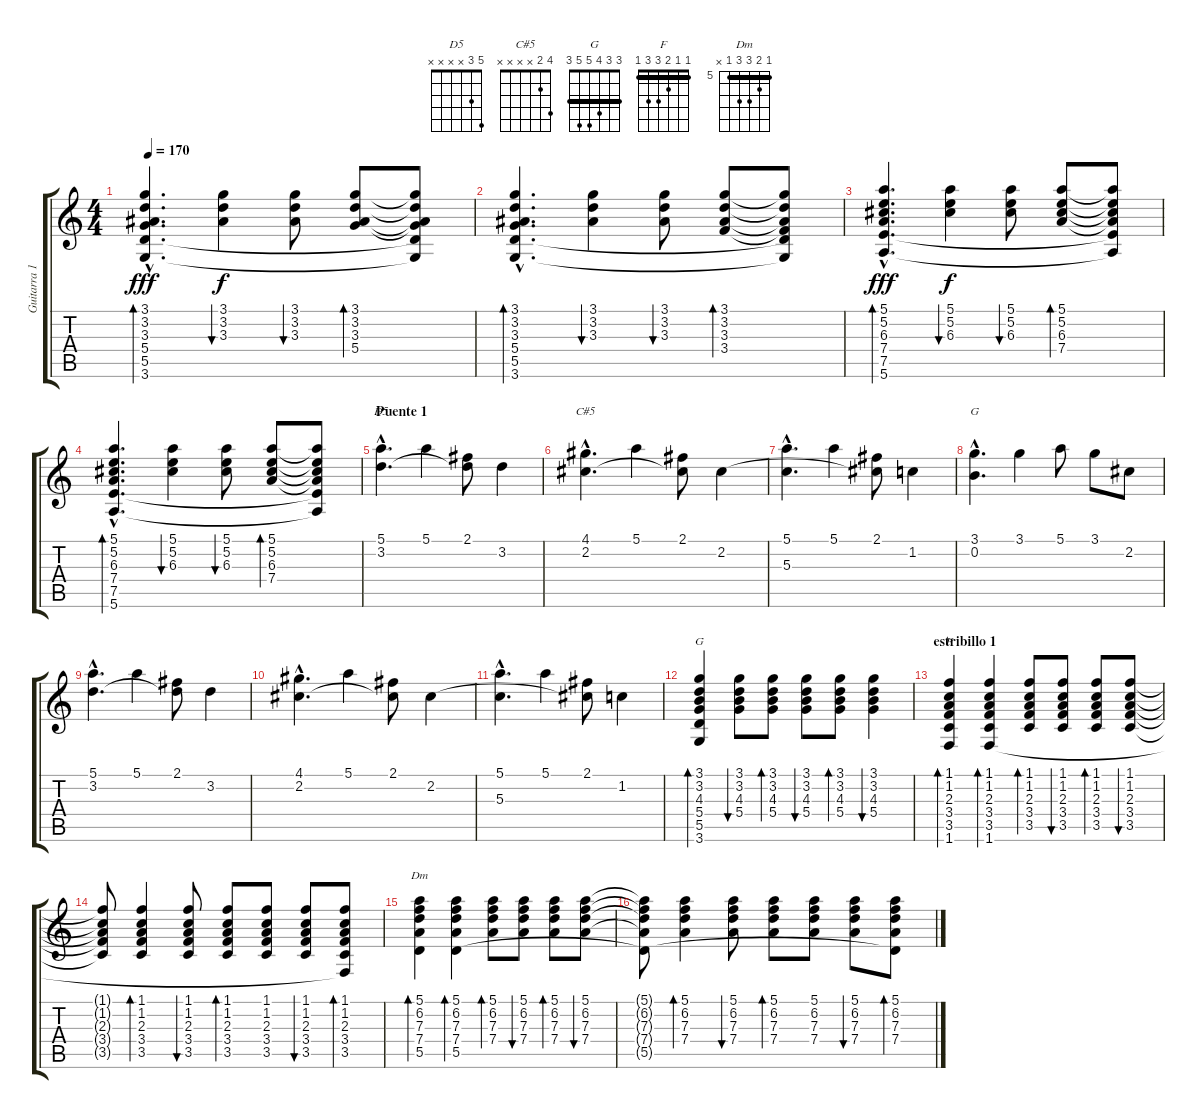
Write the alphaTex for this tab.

\track ("Guitarra 1" "Guitarra 1") {instrument acousticguitarsteel}
\staff {score tabs}
\tuning (E4 B3 G3 D3 A2 E2) {hide}
\chord ("D5" 5 3 x x x x)
\chord ("C#5" 4 2 x x x x)
\chord ("G" 3 0 x x x x)
\chord ("G" 3 3 4 5 5 3) {barre 3}
\chord ("F" 1 1 2 3 3 1) {barre 1}
\chord ("Dm" 5 6 7 7 5 x) {firstfret 5 barre 5}
\ts (4 4)
\tempo 170
\clef g2
\ks c
(3.1{hac} 3.2{hac} 3.3{hac} 5.4{hac} 5.5{hac} 3.6{hac}).4{d bd 240 dy fff} (3.1 3.2 3.3).4{bu 120 dy f} (3.1 3.2 3.3).8{bu 120} (3.1 3.2 3.3 5.4).8{bd 120} (3.1{t} 3.2{t} 3.3{t} 5.4{t} 5.5{t} 3.6{t}).8 |
(3.1{hac} 3.2{hac} 3.3{hac} 5.4{hac} 5.5{hac} 3.6{hac}).4{d bd 120} (3.1 3.2 3.3).4{bu 120} (3.1 3.2 3.3).8{bu 120} (3.1 3.2 3.3 3.4).8{bd 120} (3.1{t} 3.2{t} 3.3{t} 3.4{t} 5.5{t} 3.6{t}).8 |
(5.1{hac} 5.2{hac} 6.3{hac} 7.4{hac} 7.5{hac} 5.6{hac}).4{d bd 240 dy fff} (5.1 5.2 6.3).4{bu 120 dy f} (5.1 5.2 6.3).8{bu 120} (5.1 5.2 6.3 7.4).8{bd 120} (5.1{t} 5.2{t} 6.3{t} 7.4{t} 7.5{t} 5.6{t}).8 |
(5.1{hac} 5.2{hac} 6.3{hac} 7.4{hac} 7.5{hac} 5.6{hac}).4{d bd 120} (5.1 5.2 6.3).4{bu 120} (5.1 5.2 6.3).8{bu 120} (5.1 5.2 6.3 7.4).8{bd 120} (5.1{t} 5.2{t} 6.3{t} 7.4{t} 7.5{t} 5.6{t}).8 |
\section ("" "Puente 1")
(5.1{hac} 3.2{hac}).4{d ch "D5"} 5.1.4 (2.1 3.2{t}).8 3.2.4 |
(4.1{hac} 2.2{hac}).4{d ch "C#5"} 5.1.4 (2.1 2.2{t}).8 2.2.4 |
(5.1{hac} 5.3{hac}).4{d} 5.1.4 (2.1 2.2{t}).8 1.2.4 |
(3.1{hac} 0.2{hac}).4{d ch "G"} 3.1.4 5.1.8 3.1.8 2.2.8 |
(5.1{hac} 3.2{hac}).4{d} 5.1.4 (2.1 3.2{t}).8 3.2.4 |
(4.1{hac} 2.2{hac}).4{d} 5.1.4 (2.1 2.2{t}).8 2.2.4 |
(5.1{hac} 5.3{hac}).4{d} 5.1.4 (2.1 2.2{t}).8 1.2.4 |
(3.1 3.2 4.3 5.4 5.5 3.6).4{bd 120 ch "G"} (3.1 3.2 4.3 5.4).8{bu 120} (3.1 3.2 4.3 5.4).8{bd 120} (3.1 3.2 4.3 5.4).8{bu 120} (3.1 3.2 4.3 5.4).8{bd 120} (3.1 3.2 4.3 5.4).4{bu 120} |
\section ("" "estribillo 1")
(1.1 1.2 2.3 3.4 3.5 1.6).4{bd 60 ch "F"} (1.1 1.2 2.3 3.4 3.5 1.6).4{bd 60} (1.1 1.2 2.3 3.4 3.5).8{bd 60} (1.1 1.2 2.3 3.4 3.5).8{bu 60} (1.1 1.2 2.3 3.4 3.5).8{bd 60} (1.1 1.2 2.3 3.4 3.5).8{bu 60} |
(1.1{t} 1.2{t} 2.3{t} 3.4{t} 3.5{t}).8 (1.1 1.2 2.3 3.4 3.5).4{bd 60} (1.1 1.2 2.3 3.4 3.5).8{bu 60} (1.1 1.2 2.3 3.4 3.5).8{bd 60} (1.1 1.2 2.3 3.4 3.5).8 (1.1 1.2 2.3 3.4 3.5).8{bu 60} (1.1 1.2 2.3 3.4 3.5 1.6{t}).8{bd 60} |
(5.1 6.2 7.3 7.4 5.5).4{bd 60 ch "Dm"} (5.1 6.2 7.3 7.4 5.5).4{bd 60} (5.1 6.2 7.3 7.4).8{bd 60} (5.1 6.2 7.3 7.4).8{bu 60} (5.1 6.2 7.3 7.4).8{bd 60} (5.1 6.2 7.3 7.4).8{bu 60} |
(5.1{t} 6.2{t} 7.3{t} 7.4{t} 5.5{t}).8 (5.1 6.2 7.3 7.4).4{bd 60} (5.1 6.2 7.3 7.4).8{bu 60} (5.1 6.2 7.3 7.4).8{bd 60} (5.1 6.2 7.3 7.4).8 (5.1 6.2 7.3 7.4).8{bu 60} (5.1 6.2 7.3 7.4 5.5{t}).8{bd 60}
